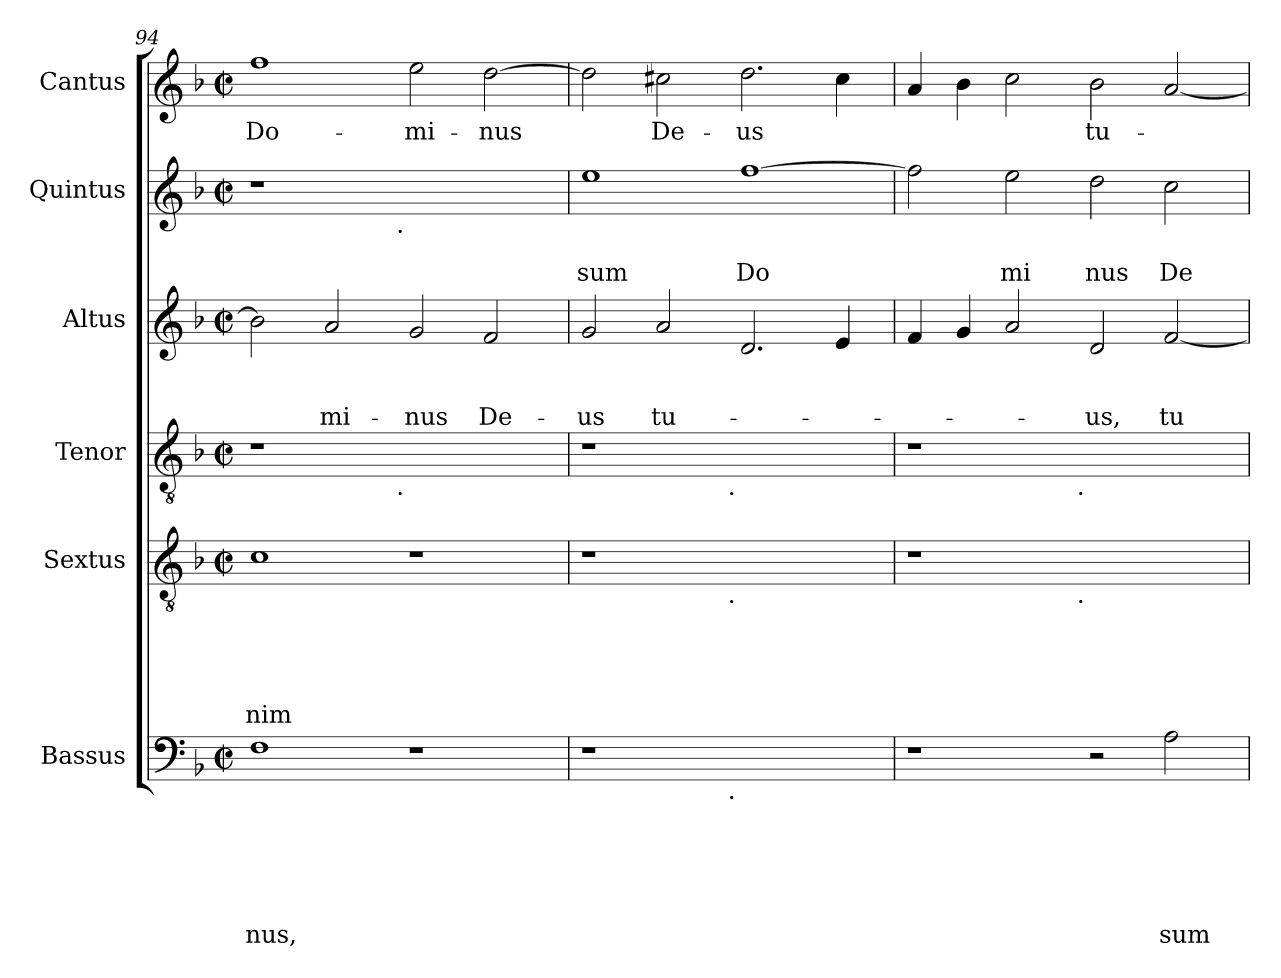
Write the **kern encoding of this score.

**kern	**text	**text	**text	**text	**text	**text	**kern	**text	**text	**text	**text	**text	**kern	**kern	**text	**text	**text	**kern	**text	**text	**kern	**text
*part6	*part6	*part6	*part6	*part6	*part6	*part6	*part5	*part5	*part5	*part5	*part5	*part5	*part4	*part3	*part3	*part3	*part3	*part2	*part2	*part2	*part1	*part1
*staff6	*staff6	*staff6	*staff6	*staff6	*staff6	*staff6	*staff5	*staff5	*staff5	*staff5	*staff5	*staff5	*staff4	*staff3	*staff3	*staff3	*staff3	*staff2	*staff2	*staff2	*staff1	*staff1
*I"Bassus	*	*	*	*	*	*	*I"Sextus	*	*	*	*	*	*I"Tenor	*I"Altus	*	*	*	*I"Quintus	*	*	*I"Cantus	*
*clefF4	*	*	*	*	*	*	*clefGv2	*	*	*	*	*	*clefGv2	*clefG2	*	*	*	*clefG2	*	*	*clefG2	*
*k[b-]	*	*	*	*	*	*	*k[b-]	*	*	*	*	*	*k[b-]	*k[b-]	*	*	*	*k[b-]	*	*	*k[b-]	*
*F:	*	*	*	*	*	*	*F:	*	*	*	*	*	*F:	*F:	*	*	*	*F:	*	*	*F:	*
*M2/2	*	*	*	*	*	*	*M2/2	*	*	*	*	*	*M2/2	*M2/2	*	*	*	*M2/2	*	*	*M2/2	*
*met(c|)	*	*	*	*	*	*	*met(c|)	*	*	*	*	*	*met(c|)	*met(c|)	*	*	*	*met(c|)	*	*	*met(c|)	*
=94	=94	=94	=94	=94	=94	=94	=94	=94	=94	=94	=94	=94	=94	=94	=94	=94	=94	=94	=94	=94	=94	=94
!	!	!	!	!	!	!LO:LY:b	!	!	!	!	!	!LO:LY:b	!	!	!	!	!	!	!	!	!	!LO:LY:b
*	*	*	*	*	*	*	*	*	*	*	*	*	*^	*	*	*	*	*^	*	*	*	*
1F	.	.	.	.	.	nus,	1c	.	.	.	.	nim	1r	2ryy	2b-\]	.	.	.	1r	2ryy	.	.	1ff	Do-
!	!	!	!	!	!	!	!	!	!	!	!	!	!	!	!	!	!	!LO:LY:b	!	!	!	!	!	!
.	.	.	.	.	.	.	.	.	.	.	.	.	.	4...ryy	2a/	.	.	-mi-	.	4...ryy	.	.	.	.
!	!	!	!	!	!	!	!	!	!	!	!	!	!	!	!	!	!	!	!	!LO:TX:b:t=.	!	!	!	!
!	!	!	!	!	!	!	!	!	!	!	!	!	!	!LO:TX:b:t=.	!	!	!	!	!	!	!	!	!	!
.	.	.	.	.	.	.	.	.	.	.	.	.	.	1ryy	.	.	.	.	.	1ryy	.	.	.	.
!	!	!	!	!	!	!	!	!	!	!	!	!	!	!	!	!	!	!LO:LY:b	!	!	!	!	!	!LO:LY:b
1r	.	.	.	.	.	.	1r	.	.	.	.	.	1ryy	.	2g/	.	.	-nus	1ryy	.	.	.	2ee\	-mi-
!	!	!	!	!	!	!	!	!	!	!	!	!	!	!	!	!	!	!LO:LY:b	!	!	!	!	!	!LO:LY:b
.	.	.	.	.	.	.	.	.	.	.	.	.	.	.	2f/	.	.	De-	.	.	.	.	[>2dd\	-nus
.	.	.	.	.	.	.	.	.	.	.	.	.	.	32ryy	.	.	.	.	.	32ryy	.	.	.	.
=95	=95	=95	=95	=95	=95	=95	=95	=95	=95	=95	=95	=95	=95	=95	=95	=95	=95	=95	=95	=95	=95	=95	=95	=95
!	!	!	!	!	!	!	!	!	!	!	!	!	!	!	!	!	!	!LO:LY:b	!	!	!	!LO:LY:b	!	!
*^	*	*	*	*	*	*	*^	*	*	*	*	*	*	*	*	*	*	*	*v	*v	*	*	*	*
1r	2ryy	.	.	.	.	.	.	1r	2ryy	.	.	.	.	.	1r	2ryy	2g/	.	.	-us	1ee	.	sum	2dd\]	.
!	!	!	!	!	!	!	!	!	!	!	!	!	!	!	!	!	!	!	!	!LO:LY:b	!	!	!	!	!LO:LY:b
.	4...ryy	.	.	.	.	.	.	.	4...ryy	.	.	.	.	.	.	4...ryy	2a/	.	.	tu-	.	.	.	2cc#\	De-
!	!	!	!	!	!	!	!	!	!	!	!	!	!	!	!	!LO:TX:b:t=.	!	!	!	!	!	!	!	!	!
!	!	!	!	!	!	!	!	!	!LO:TX:b:t=.	!	!	!	!	!	!	!	!	!	!	!	!	!	!	!	!
!	!LO:TX:b:t=.	!	!	!	!	!	!	!	!	!	!	!	!	!	!	!	!	!	!	!	!	!	!	!	!
.	1ryy	.	.	.	.	.	.	.	1ryy	.	.	.	.	.	.	1ryy	.	.	.	.	.	.	.	.	.
!	!	!	!	!	!	!	!	!	!	!	!	!	!	!	!	!	!	!	!	!	!	!	!LO:LY:b	!	!LO:LY:b
1ryy	.	.	.	.	.	.	.	1ryy	.	.	.	.	.	.	1ryy	.	2.d/	.	.	.	[>1ff	.	Do	2.dd\	-us
.	.	.	.	.	.	.	.	.	.	.	.	.	.	.	.	.	4e/	.	.	.	.	.	.	4cc#\	.
.	32ryy	.	.	.	.	.	.	.	32ryy	.	.	.	.	.	.	32ryy	.	.	.	.	.	.	.	.	.
*v	*v	*	*	*	*	*	*	*	*	*	*	*	*	*	*	*	*	*	*	*	*	*	*	*	*
=96	=96	=96	=96	=96	=96	=96	=96	=96	=96	=96	=96	=96	=96	=96	=96	=96	=96	=96	=96	=96	=96	=96	=96	=96
1r	.	.	.	.	.	.	1r	2ryy	.	.	.	.	.	1r	2ryy	4f/	.	.	.	2ff\]	.	.	4a/	.
.	.	.	.	.	.	.	.	.	.	.	.	.	.	.	.	4g/	.	.	.	.	.	.	4b-\	.
!	!	!	!	!	!	!	!	!	!	!	!	!	!	!	!	!	!	!	!	!	!	!LO:LY:b	!	!
.	.	.	.	.	.	.	.	4...ryy	.	.	.	.	.	.	4...ryy	2a/	.	.	.	2ee\	.	mi	2cc\	.
!	!	!	!	!	!	!	!	!	!	!	!	!	!	!	!LO:TX:b:t=.	!	!	!	!	!	!	!	!	!
!	!	!	!	!	!	!	!	!LO:TX:b:t=.	!	!	!	!	!	!	!	!	!	!	!	!	!	!	!	!
.	.	.	.	.	.	.	.	1ryy	.	.	.	.	.	.	1ryy	.	.	.	.	.	.	.	.	.
!	!	!	!	!	!	!	!	!	!	!	!	!	!	!	!	!	!	!	!LO:LY:b	!	!	!LO:LY:b	!	!LO:LY:b
2r	.	.	.	.	.	.	1ryy	.	.	.	.	.	.	1ryy	.	2d/	.	.	-us,	2dd\	.	nus	2b-\	tu-
!	!	!	!	!	!	!LO:LY:b	!	!	!	!	!	!	!	!	!	!	!	!	!LO:LY:b	!	!	!LO:LY:b	!	!
2A\	.	.	.	.	.	sum	.	.	.	.	.	.	.	.	.	[<2f/	.	.	tu-	2cc\	.	De	[<2a/	.
.	.	.	.	.	.	.	.	32ryy	.	.	.	.	.	.	32ryy	.	.	.	.	.	.	.	.	.
*	*	*	*	*	*	*	*v	*v	*	*	*	*	*	*	*	*	*	*	*	*	*	*	*	*
*	*	*	*	*	*	*	*	*	*	*	*	*	*v	*v	*	*	*	*	*	*	*	*	*
=	=	=	=	=	=	=	=	=	=	=	=	=	=	=	=	=	=	=	=	=	=	=
*-	*-	*-	*-	*-	*-	*-	*-	*-	*-	*-	*-	*-	*-	*-	*-	*-	*-	*-	*-	*-	*-	*-
